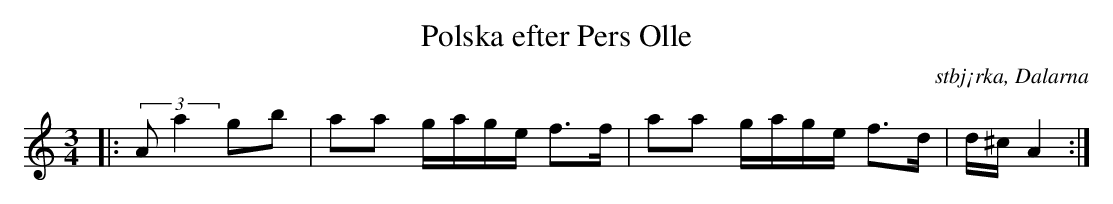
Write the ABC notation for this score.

X:1
T:Polska efter Pers Olle
O: stbj¡rka, Dalarna
M:3/4
L:1/16
K:D Dor
|: (3::2A2a4 g2b2 | a2a2 gage f3f | a2a2 gage f3d | d^c A4 :|
